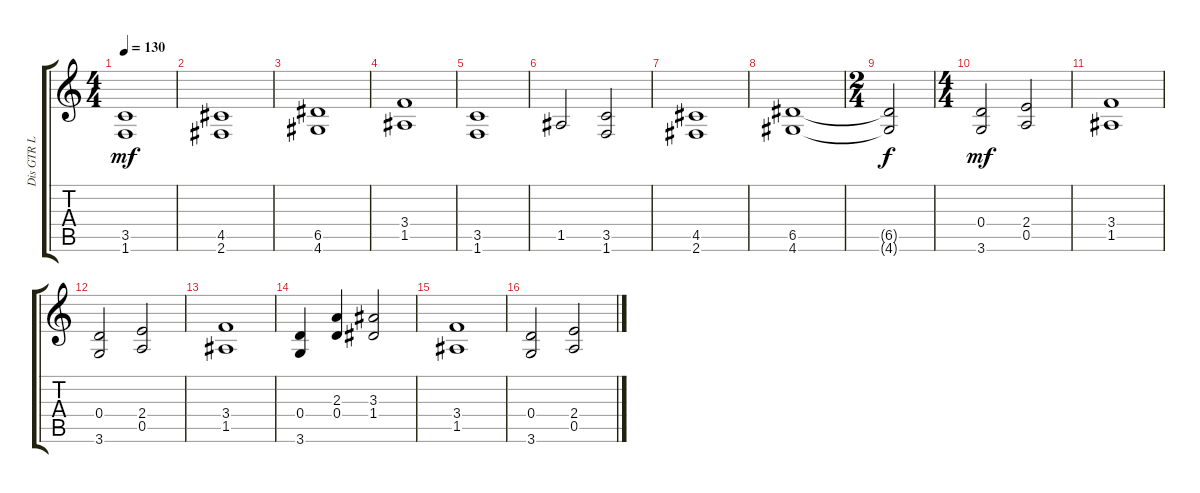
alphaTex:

\track ("Dis GTR L" "Dis GTR L") {instrument distortionguitar}
\staff {score tabs}
\tuning (E4 B3 G3 D3 A2 E2) {hide}
\ts (4 4)
\tempo 130
\clef g2
\ks c
(3.5 1.6).1{dy mf} |
(4.5 2.6).1 |
(6.5 4.6).1 |
(3.4 1.5).1 |
(3.5 1.6).1 |
1.5.2 (3.5 1.6).2 |
(4.5 2.6).1 |
(6.5 4.6).1 |
\ts (2 4)
(6.5{t} 4.6{t}).2{dy f} |
\ts (4 4)
(0.4 3.6).2{dy mf} (2.4 0.5).2 |
(3.4 1.5).1 |
(0.4 3.6).2 (2.4 0.5).2 |
(3.4 1.5).1 |
(0.4 3.6).4 (2.3 0.4).4 (3.3 1.4).2 |
(3.4 1.5).1 |
(0.4 3.6).2 (2.4 0.5).2
